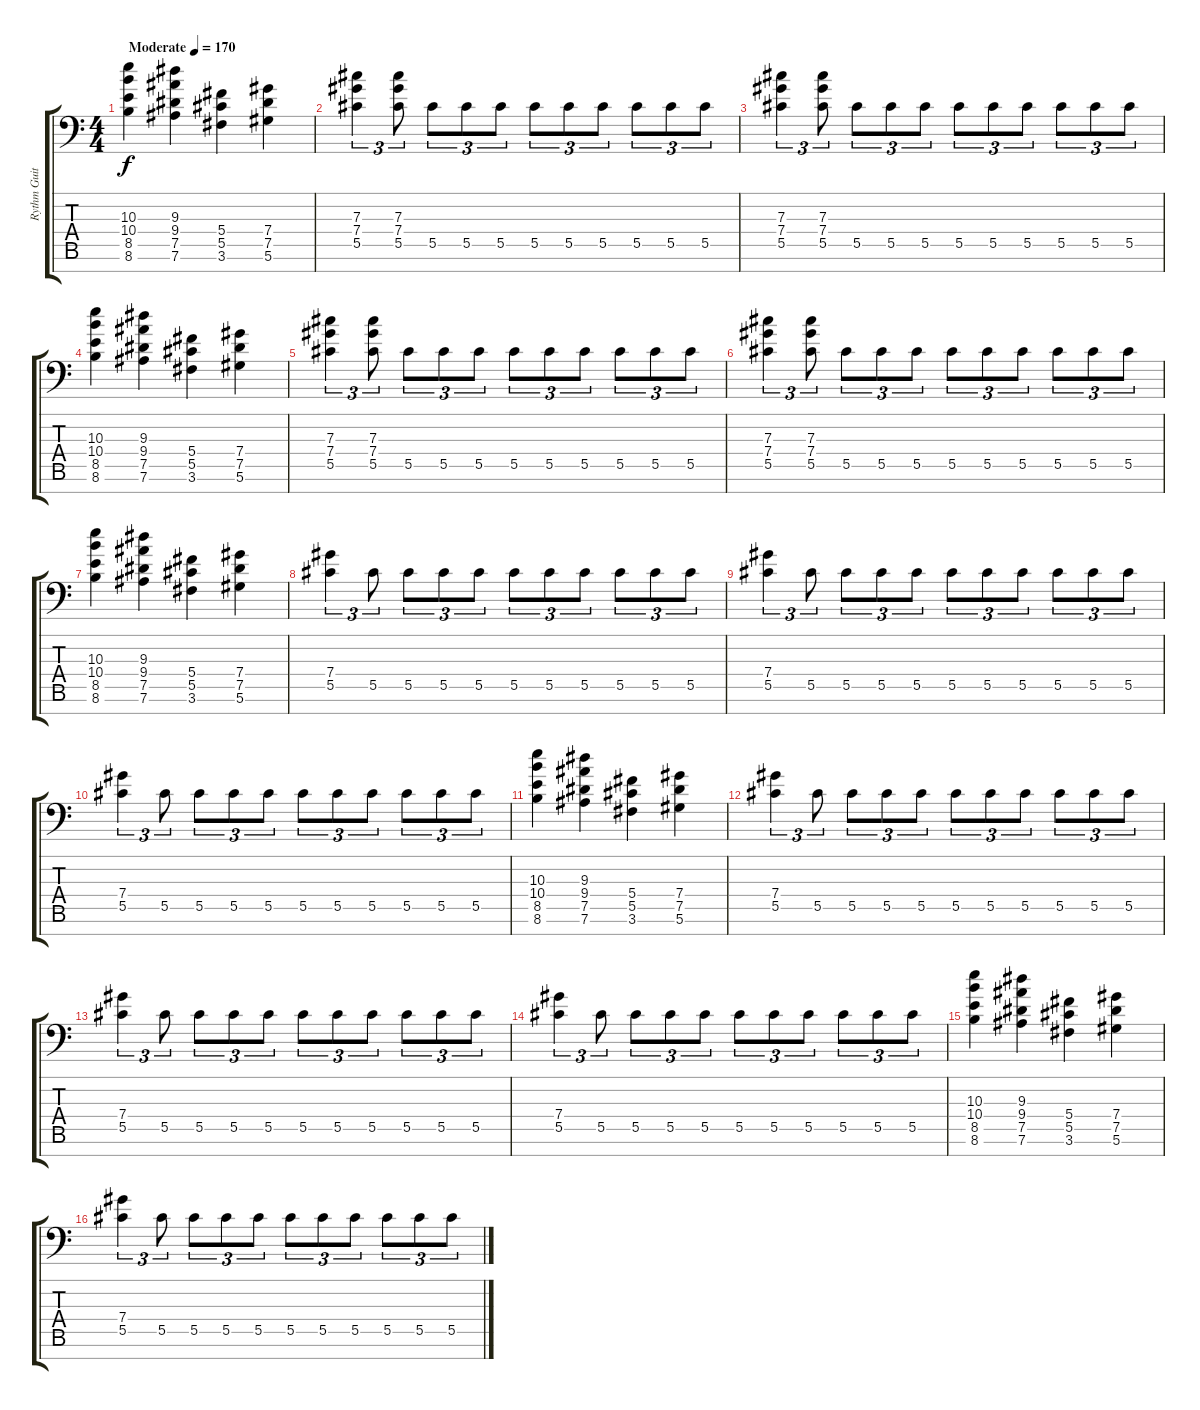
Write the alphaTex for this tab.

\track ("Rythm Guitar" "Rythm Guit") {instrument distortionguitar}
\staff {score tabs}
\tuning (Eb4 Bb3 Gb3 Db3 Ab2 Eb2 Bb1) {hide}
\ts (4 4)
\tempo (170 "Moderate")
\clef f4
\ks c
(10.3 10.4 8.5 8.6).4{dy f instrument distortionguitar} (9.3 9.4 7.5 7.6).4 (5.4 5.5 3.6).4 (7.4 7.5 5.6).4 |
(7.3 7.4 5.5).4{tu (3 2)} (7.3 7.4 5.5).8{tu (3 2)} 5.5.8{tu (3 2)} 5.5.8{tu (3 2)} 5.5.8{tu (3 2)} 5.5.8{tu (3 2)} 5.5.8{tu (3 2)} 5.5.8{tu (3 2)} 5.5.8{tu (3 2)} 5.5.8{tu (3 2)} 5.5.8{tu (3 2)} |
(7.3 7.4 5.5).4{tu (3 2)} (7.3 7.4 5.5).8{tu (3 2)} 5.5.8{tu (3 2)} 5.5.8{tu (3 2)} 5.5.8{tu (3 2)} 5.5.8{tu (3 2)} 5.5.8{tu (3 2)} 5.5.8{tu (3 2)} 5.5.8{tu (3 2)} 5.5.8{tu (3 2)} 5.5.8{tu (3 2)} |
(10.3 10.4 8.5 8.6).4 (9.3 9.4 7.5 7.6).4 (5.4 5.5 3.6).4 (7.4 7.5 5.6).4 |
(7.3 7.4 5.5).4{tu (3 2)} (7.3 7.4 5.5).8{tu (3 2)} 5.5.8{tu (3 2)} 5.5.8{tu (3 2)} 5.5.8{tu (3 2)} 5.5.8{tu (3 2)} 5.5.8{tu (3 2)} 5.5.8{tu (3 2)} 5.5.8{tu (3 2)} 5.5.8{tu (3 2)} 5.5.8{tu (3 2)} |
(7.3 7.4 5.5).4{tu (3 2)} (7.3 7.4 5.5).8{tu (3 2)} 5.5.8{tu (3 2)} 5.5.8{tu (3 2)} 5.5.8{tu (3 2)} 5.5.8{tu (3 2)} 5.5.8{tu (3 2)} 5.5.8{tu (3 2)} 5.5.8{tu (3 2)} 5.5.8{tu (3 2)} 5.5.8{tu (3 2)} |
(10.3 10.4 8.5 8.6).4 (9.3 9.4 7.5 7.6).4 (5.4 5.5 3.6).4 (7.4 7.5 5.6).4 |
(7.4 5.5).4{tu (3 2)} 5.5.8{tu (3 2)} 5.5.8{tu (3 2)} 5.5.8{tu (3 2)} 5.5.8{tu (3 2)} 5.5.8{tu (3 2)} 5.5.8{tu (3 2)} 5.5.8{tu (3 2)} 5.5.8{tu (3 2)} 5.5.8{tu (3 2)} 5.5.8{tu (3 2)} |
(7.4 5.5).4{tu (3 2)} 5.5.8{tu (3 2)} 5.5.8{tu (3 2)} 5.5.8{tu (3 2)} 5.5.8{tu (3 2)} 5.5.8{tu (3 2)} 5.5.8{tu (3 2)} 5.5.8{tu (3 2)} 5.5.8{tu (3 2)} 5.5.8{tu (3 2)} 5.5.8{tu (3 2)} |
(7.4 5.5).4{tu (3 2)} 5.5.8{tu (3 2)} 5.5.8{tu (3 2)} 5.5.8{tu (3 2)} 5.5.8{tu (3 2)} 5.5.8{tu (3 2)} 5.5.8{tu (3 2)} 5.5.8{tu (3 2)} 5.5.8{tu (3 2)} 5.5.8{tu (3 2)} 5.5.8{tu (3 2)} |
(10.3 10.4 8.5 8.6).4 (9.3 9.4 7.5 7.6).4 (5.4 5.5 3.6).4 (7.4 7.5 5.6).4 |
(7.4 5.5).4{tu (3 2)} 5.5.8{tu (3 2)} 5.5.8{tu (3 2)} 5.5.8{tu (3 2)} 5.5.8{tu (3 2)} 5.5.8{tu (3 2)} 5.5.8{tu (3 2)} 5.5.8{tu (3 2)} 5.5.8{tu (3 2)} 5.5.8{tu (3 2)} 5.5.8{tu (3 2)} |
(7.4 5.5).4{tu (3 2)} 5.5.8{tu (3 2)} 5.5.8{tu (3 2)} 5.5.8{tu (3 2)} 5.5.8{tu (3 2)} 5.5.8{tu (3 2)} 5.5.8{tu (3 2)} 5.5.8{tu (3 2)} 5.5.8{tu (3 2)} 5.5.8{tu (3 2)} 5.5.8{tu (3 2)} |
(7.4 5.5).4{tu (3 2)} 5.5.8{tu (3 2)} 5.5.8{tu (3 2)} 5.5.8{tu (3 2)} 5.5.8{tu (3 2)} 5.5.8{tu (3 2)} 5.5.8{tu (3 2)} 5.5.8{tu (3 2)} 5.5.8{tu (3 2)} 5.5.8{tu (3 2)} 5.5.8{tu (3 2)} |
(10.3 10.4 8.5 8.6).4 (9.3 9.4 7.5 7.6).4 (5.4 5.5 3.6).4 (7.4 7.5 5.6).4 |
(7.4 5.5).4{tu (3 2)} 5.5.8{tu (3 2)} 5.5.8{tu (3 2)} 5.5.8{tu (3 2)} 5.5.8{tu (3 2)} 5.5.8{tu (3 2)} 5.5.8{tu (3 2)} 5.5.8{tu (3 2)} 5.5.8{tu (3 2)} 5.5.8{tu (3 2)} 5.5.8{tu (3 2)}
